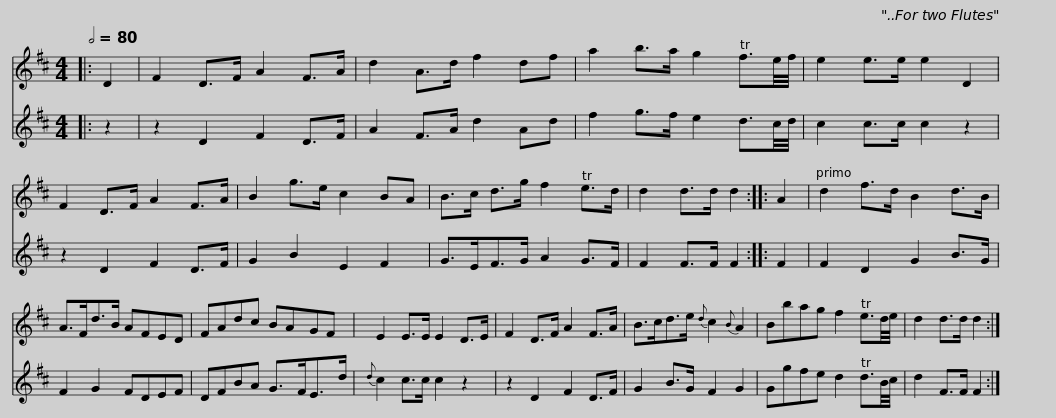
X:1
%%score 1 2
L:1/8
Q:1/2=80
M:4/4
I:linebreak $
K:D
V:1 treble
V:2 treble
V:1
|: D2 | F2 D>F A2 F>A | d2 A>d f2 df | a2 b>a g2 f3/2e/4f/4 | e2 e>e e2 D2 |$ %5
 F2 D>F A2 F>A | B2 g>e c2 BA | B>c d>g f2 e>d | d2 d>d d2 ::$ A2 | %10
 d2 f>d B2 d>B | A>Fd>B AFED | FAdc BAGF | E2 E>E E2 D>E |$ F2 D>F A2 F>A | %15
 B>cd>e{d} c2{B} A2 | Bbag f2 e3/2d/4e/4 | d2 d>d d2 :| %18
V:2
|: z2 | z2 D2 F2 D>F | A2 F>A d2 Ad | f2 g>f e2 d3/2c/4d/4 | c2 c>c c2 z2 |$ %5
 z2 D2 F2 D>F | G2 B2 E2 F2 | G>EF>G A2 G>F | F2 F>F F2 ::$ F2 | %10
 F2 D2 G2 B>G | F2 G2 FDEF | DFBA G>FE>d |{d} c2 c>c c2 z2 |$ z2 D2 F2 D>F | %15
 G2 B>G F2 G2 | Ggfe d2 d3/2B/4c/4 | d2 F>F F2 :| %18
